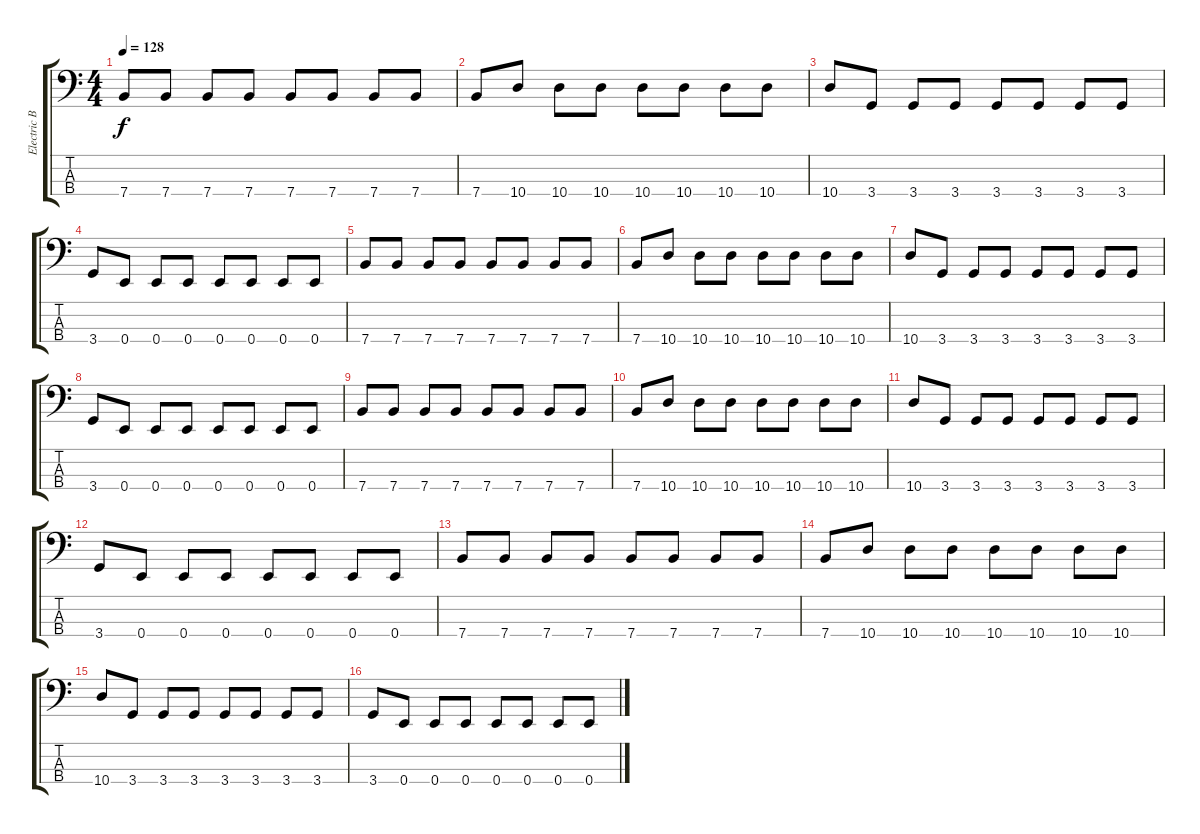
\track ("Electric Bass" "Electric B") {instrument electricbassfinger}
\staff {score tabs}
\tuning (G2 D2 A1 E1) {hide}
\ts (4 4)
\tempo 128
\clef f4
\ks c
7.4.8{dy f} 7.4.8 7.4.8 7.4.8 7.4.8 7.4.8 7.4.8 7.4.8 |
7.4.8 10.4.8 10.4.8 10.4.8 10.4.8 10.4.8 10.4.8 10.4.8 |
10.4.8 3.4.8 3.4.8 3.4.8 3.4.8 3.4.8 3.4.8 3.4.8 |
3.4.8 0.4.8 0.4.8 0.4.8 0.4.8 0.4.8 0.4.8 0.4.8 |
7.4.8 7.4.8 7.4.8 7.4.8 7.4.8 7.4.8 7.4.8 7.4.8 |
7.4.8 10.4.8 10.4.8 10.4.8 10.4.8 10.4.8 10.4.8 10.4.8 |
10.4.8 3.4.8 3.4.8 3.4.8 3.4.8 3.4.8 3.4.8 3.4.8 |
3.4.8 0.4.8 0.4.8 0.4.8 0.4.8 0.4.8 0.4.8 0.4.8 |
7.4.8 7.4.8 7.4.8 7.4.8 7.4.8 7.4.8 7.4.8 7.4.8 |
7.4.8 10.4.8 10.4.8 10.4.8 10.4.8 10.4.8 10.4.8 10.4.8 |
10.4.8 3.4.8 3.4.8 3.4.8 3.4.8 3.4.8 3.4.8 3.4.8 |
3.4.8 0.4.8 0.4.8 0.4.8 0.4.8 0.4.8 0.4.8 0.4.8 |
7.4.8 7.4.8 7.4.8 7.4.8 7.4.8 7.4.8 7.4.8 7.4.8 |
7.4.8 10.4.8 10.4.8 10.4.8 10.4.8 10.4.8 10.4.8 10.4.8 |
10.4.8 3.4.8 3.4.8 3.4.8 3.4.8 3.4.8 3.4.8 3.4.8 |
3.4.8 0.4.8 0.4.8 0.4.8 0.4.8 0.4.8 0.4.8 0.4.8
